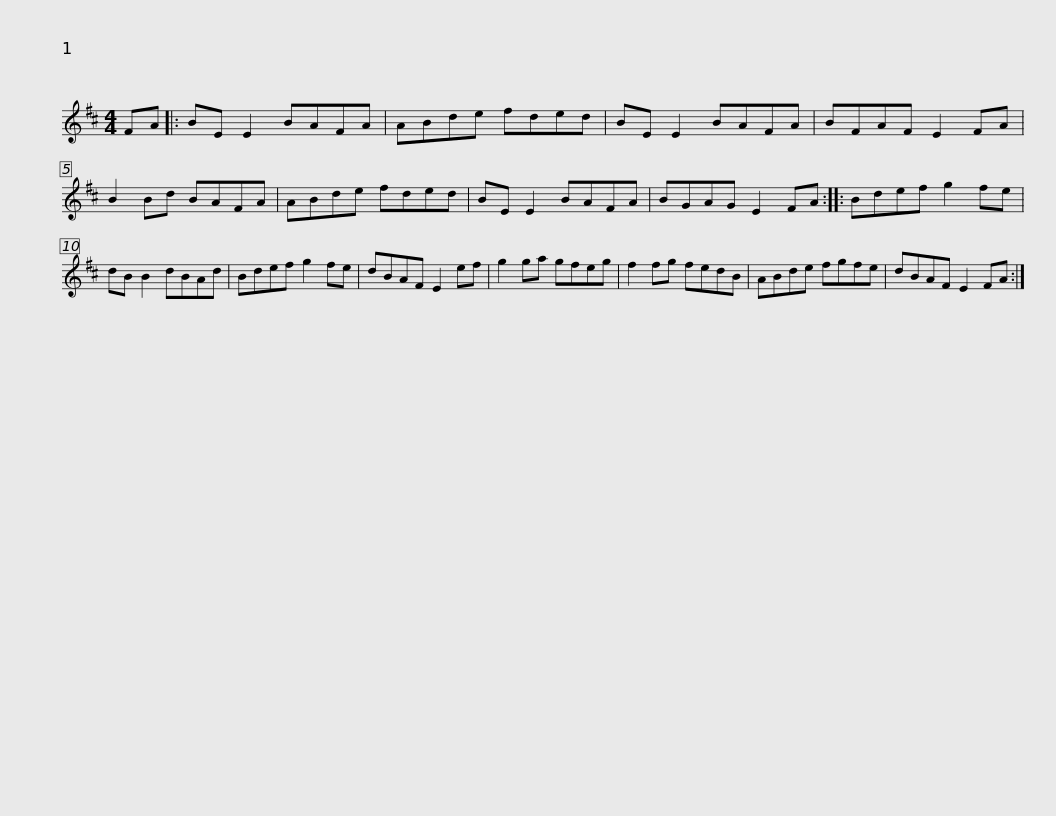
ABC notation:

X:1
L:1/8
M:4/4
I:linebreak $
K:D
V:1 treble
V:1
 FA |: BE E2 BAFA | ABde fded | BE E2 BAFA | BFAF E2 FA | %5
 B2 Bd BAFA |$ ABde fded | BE E2 BAFA | BGAG E2 FA :: Bdef g2 fe | %10
 dB B2 dBAd | Bdef g2 fe |$ dBAF E2 ef | g2 ga gfeg | f2 fg fedB | %15
 ABde fgfe | dBAF E2 FA :| %17
